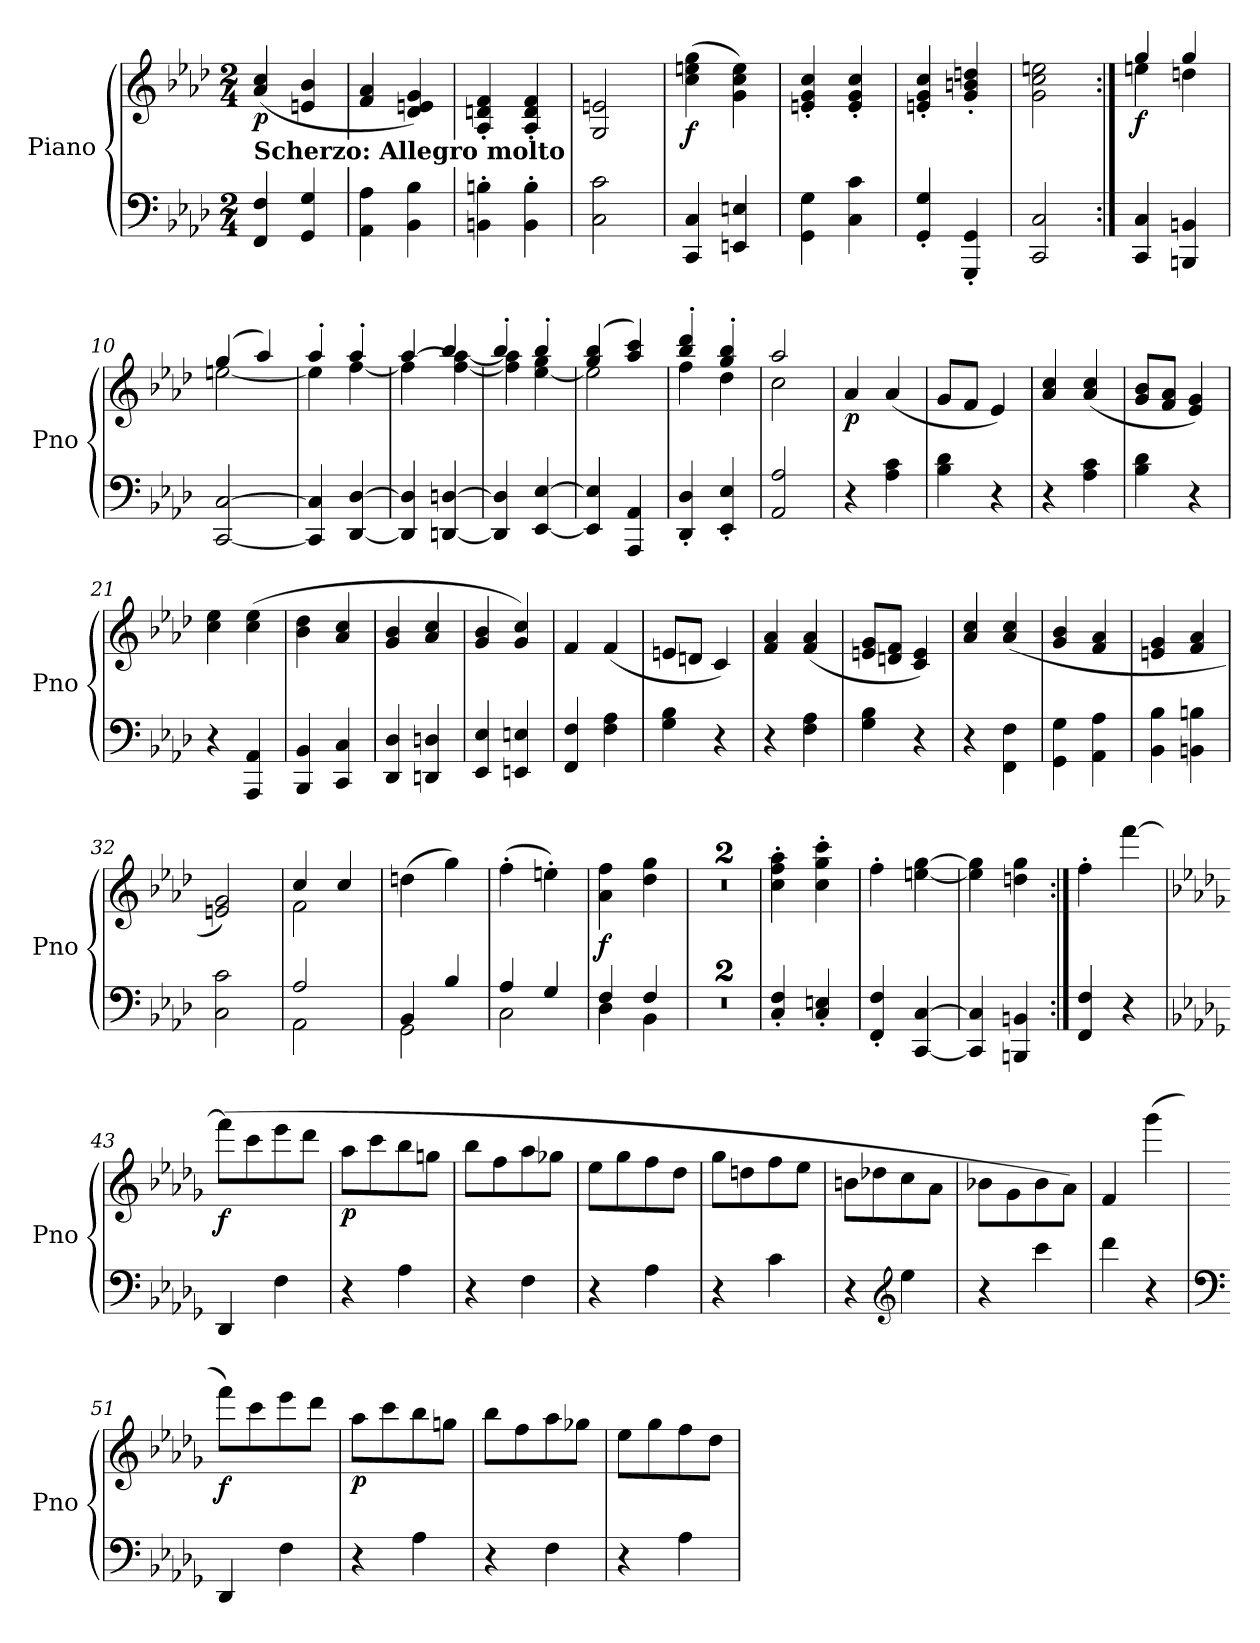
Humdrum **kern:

**kern	**kern	**dynam
*part1	*part1	*part1
*staff2	*staff1	*staff1/2
*I"Piano	*	*
*I'Pno	*	*
*clefF4	*clefG2	*
*k[b-e-a-d-]	*k[b-e-a-d-]	*
*f:	*f:	*
*M2/4	*M2/4	*
*MM240	*MM240	*
=1	=1	=1
!	!LO:TX:b:B:t=Scherzo&colon; Allegro molto	!
!	!	!LO:DY:b
4FF/ 4F/	(>4a-/ 4cc/	p
4GG/ 4G/	4en/ 4b-/	.
=2	=2	=2
4AA-\ 4A-\	4f/ 4a-/	.
4BB-\ 4B-\	4d-/ 4en/ 4g/)	.
=3	=3	=3
4BBn\' 4Bn\'	4A-/' 4dn/' 4f/'	.
4BB\' 4B\'	4A-/' 4d/' 4f/'	.
=4	=4	=4
2C\ 2c\	2G/ 2en/	.
=5	=5	=5
!	!	!LO:DY:b
4CC/ 4C/	(>4cc\ 4een\ 4gg\	f
4EEn/ 4En/	4g\ 4cc\ 4ee\)	.
=6	=6	=6
4GG\ 4G\	4en/' 4g/' 4cc/'	.
4C\ 4c\	4e/' 4g/' 4cc/'	.
=7	=7	=7
4GG/' 4G/'	4en/' 4g/' 4cc/'	.
4GGG/' 4GG/'	4g/' 4bn/' 4ddn/'	.
=8	=8	=8
2CC/ 2C/	2g\ 2cc\ 2een\	.
=9:|!	=9:|!	=9:|!
*	*^	*
!	!	!	!LO:DY:b
4CC/ 4C/	4gg/	4een\	f
4BBBn/ 4BBn/	4gg/	4ddn\	.
=10	=10	=10	=10
[2CC/ [2C/	(>4gg/	[2een\	.
.	4aa-/)	.	.
=11	=11	=11	=11
4CC/] 4C/]	4aa-'/	4ee\]	.
[4DD-/ [4D-/	4aa-'/	[4ff\	.
=12	=12	=12	=12
4DD-/] 4D-/]	[4aa-/	4ff\]	.
[4DDn/ [4Dn/	4bb-/	[4ff\ 4aa-\_	.
=13	=13	=13	=13
4DD/] 4D/]	4bb-'/	4ff\] 4aa-\]	.
[4EE-/ [4E-/	4bb-'/	[4ee-\ 4gg\	.
!!LO:LB:g=z	!!
=14	=14	=14	=14
4EE-/] 4E-/]	(>4gg/ 4bb-/	2ee-\]	.
4AAA-/ 4AA-/	4aa-/ 4ccc/)	.	.
=15	=15	=15	=15
4DD-/' 4D-/'	4bb-/' 4ddd-/'	4ff\	.
4EE-/' 4E-/'	4gg/' 4bb-/'	4dd-\	.
=16	=16	=16	=16
2AA-/ 2A-/	2aa-/	2cc\	.
=17	=17	=17	=17
!	!	!	!LO:DY:b
*	*v	*v	*
4r	4a-/	p
4A-\ 4c\	(<4a-/	.
=18	=18	=18
4B-\ 4d-\	8g/L	.
.	8f/J	.
4r	4e-/)	.
=19	=19	=19
4r	4a-/ 4cc/	.
4A-\ 4c\	(<4a-/ 4cc/	.
=20	=20	=20
4B-\ 4d-\	8g/ 8b-/L	.
.	8f/ 8a-/J	.
4r	4e-/ 4g/)	.
=21	=21	=21
4r	4cc\ 4ee-\	.
4AAA-/ 4AA-/	(>4cc\ 4ee-\	.
=22	=22	=22
4BBB-/ 4BB-/	4b-\ 4dd-\	.
4CC/ 4C/	4a-/ 4cc/	.
=23	=23	=23
4DD-/ 4D-/	4g/ 4b-/	.
4DDn/ 4Dn/	4a-/ 4cc/	.
=24	=24	=24
4EE-/ 4E-/	4g/ 4b-/	.
4EEn/ 4En/	4g/ 4cc/)	.
=25	=25	=25
4FF/ 4F/	4f/	.
4F\ 4A-\	(<4f/	.
=26	=26	=26
4G\ 4B-\	8en/L	.
.	8dn/J	.
4r	4c/)	.
=27	=27	=27
4r	4f/ 4a-/	.
4F\ 4A-\	(<4f/ 4a-/	.
!!LO:LB:g=z
=28	=28	=28
4G\ 4B-\	8en/ 8g/L	.
.	8dn/ 8f/J	.
4r	4c/ 4e/)	.
=29	=29	=29
4r	4a-/ 4cc/	.
4FF\ 4F\	(>4a-/ 4cc/	.
=30	=30	=30
4GG\ 4G\	4g/ 4b-/	.
4AA-\ 4A-\	4f/ 4a-/	.
=31	=31	=31
4BB-\ 4B-\	4en/ 4g/	.
4BBn\ 4Bn\	4f/ 4a-/	.
=32	=32	=32
2C\ 2c\	2en/ 2g/)	.
=33	=33	=33
*^	*^	*
2A-/	2AA-\	4cc/	2f\	.
.	.	4cc/	.	.
*	*	*v	*v	*
=34	=34	=34	=34
4BB-/	2GG\	(>4ddn\	.
4B-/	.	4gg\)	.
=35	=35	=35	=35
4A-/	2C\	(>4ff'\	.
4G/	.	4een'\)	.
=36	=36	=36	=36
!	!	!	!LO:DY:b
4F/	4D-\	4a-\ 4ff\	f
4F/	4BB-\	4dd-\ 4gg\	.
*v	*v	*	*
=37	=37	=37
2r	2r	.
=38	=38	=38
2r	2r	.
=39	=39	=39
4C/' 4F/'	4cc\' 4ff\' 4aa-\'	.
4C/' 4En/'	4cc\' 4gg\' 4ccc\'	.
=40	=40	=40
4FF/' 4F/'	4ff'\	.
[4CC/ [4C/	[4een\ [4gg\	.
=41	=41	=41
4CC/] 4C/]	4ee\] 4gg\]	.
4BBBn/ 4BBn/	4ddn\ 4gg\	.
!!LO:LB:g=z
=42:|!	=42:|!	=42:|!
4FF/ 4F/	4ff'\	.
4r	[4fff\	.
=43	=43	=43
*k[b-e-a-d-g-]	*k[b-e-a-d-g-]	*
!	!	!LO:DY:b
4DD-/	(>8fff\L]	f
.	8ccc\	.
4F\	8eee-\	.
.	8ddd-\J	.
=44	=44	=44
!	!	!LO:DY:b
4r	8aa-\L	p
.	8ccc\	.
4A-\	8bb-\	.
.	8ggn\J	.
=45	=45	=45
4r	8bb-\L	.
.	8ff\	.
4F\	8aa-\	.
.	8gg-X\J	.
=46	=46	=46
4r	8ee-\L	.
.	8gg-\	.
4A-\	8ff\	.
.	8dd-\J	.
=47	=47	=47
4r	8gg-\L	.
.	8ddn\	.
4c\	8ff\	.
.	8ee-\J	.
=48	=48	=48
4r	8bn\L	.
.	8dd-X\	.
*clefG2	*	*
4ee-\	8cc\	.
.	8a-\J	.
=49	=49	=49
4r	8b-X\L	.
.	8g-\	.
4ccc\	8b-\	.
.	8a-\J)	.
=50	=50	=50
4ddd-\	4f/	.
4r	(>4ggg-\	.
!!LO:LB:g=z
=51	=51	=51
*clefF4	*	*
!	!	!LO:DY:b
4DD-/	8fff\L)	f
.	8ccc\	.
4F\	8eee-\	.
.	8ddd-\J	.
=52	=52	=52
!	!	!LO:DY:b
4r	8aa-\L	p
.	8ccc\	.
4A-\	8bb-\	.
.	8ggn\J	.
=53	=53	=53
4r	8bb-\L	.
.	8ff\	.
4F\	8aa-\	.
.	8gg-X\J	.
=54	=54	=54
4r	8ee-\L	.
.	8gg-\	.
4A-\	8ff\	.
.	8dd-\J	.
=	=	=
*-	*-	*-
